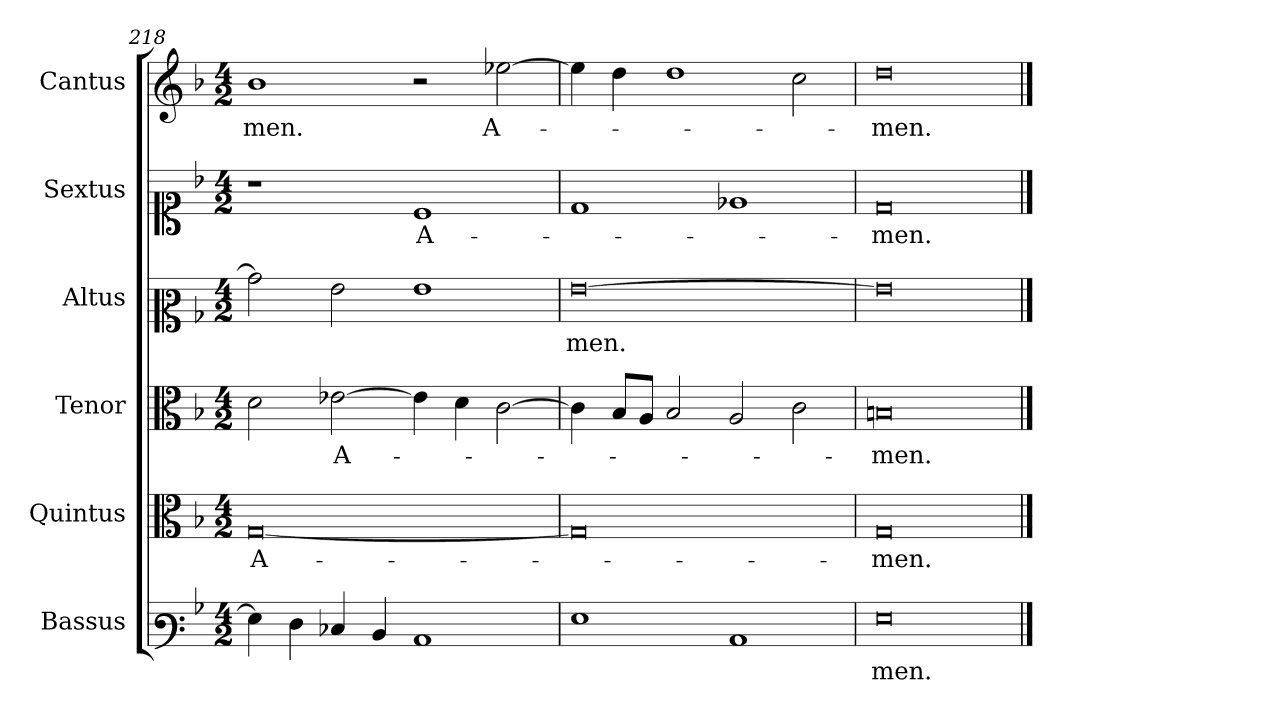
**kern	**text	**kern	**text	**kern	**text	**kern	**text	**kern	**text	**kern	**text
*part6	*part6	*part5	*part5	*part4	*part4	*part3	*part3	*part2	*part2	*part1	*part1
*staff6	*staff6	*staff5	*staff5	*staff4	*staff4	*staff3	*staff3	*staff2	*staff2	*staff1	*staff1
*I"Bassus	*	*I"Quintus	*	*I"Tenor	*	*I"Altus	*	*I"Sextus	*	*I"Cantus	*
*I'B.	*	*I'Q.	*	*I'T.	*	*I'A.	*	*I'S.	*	*I'C.	*
!!LO:LB:g=z
*clefF3	*	*clefC3	*	*clefC3	*	*clefC2	*	*clefC1	*	*clefG2	*
*k[b-]	*	*k[b-]	*	*k[b-]	*	*k[b-]	*	*k[b-]	*	*k[b-]	*
*M4/2	*	*M4/2	*	*M4/2	*	*M4/2	*	*M4/2	*	*M4/2	*
=218	=218	=218	=218	=218	=218	=218	=218	=218	=218	=218	=218
!	!	!	!LO:LY:b	!	!	!	!	!	!	!	!LO:LY:b
4G\]	.	[0G	A-	2d\	.	2b-\]	.	1r	.	1b-	-men.
4F\	.	.	.	.	.	.	.	.	.	.	.
!	!	!	!	!	!LO:LY:b	!	!	!	!	!	!
4E-X/	.	.	.	[2e-X\	A-	2g\	.	.	.	.	.
4D/	.	.	.	.	.	.	.	.	.	.	.
!	!	!	!	!	!	!	!	!	!LO:LY:b	!	!
1C	.	.	.	4e-\]	.	1g	.	1c	A-	2r	.
.	.	.	.	4d\	.	.	.	.	.	.	.
!	!	!	!	!	!	!	!	!	!	!	!LO:LY:b
.	.	.	.	[2c\	.	.	.	.	.	[2ee-X\	A-
=219	=219	=219	=219	=219	=219	=219	=219	=219	=219	=219	=219
!	!	!	!	!	!	!	!LO:LY:b	!	!	!	!
1G	.	0G]	.	4c\]	.	[0g	-men.	1d	.	4ee-\]	.
.	.	.	.	8B-/L	.	.	.	.	.	4dd\	.
.	.	.	.	8A/J	.	.	.	.	.	.	.
.	.	.	.	2B-/	.	.	.	.	.	1dd	.
1C	.	.	.	2A/	.	.	.	1e-X	.	.	.
.	.	.	.	2c\	.	.	.	.	.	2cc\	.
=220	=220	=220	=220	=220	=220	=220	=220	=220	=220	=220	=220
!	!LO:LY:b	!	!LO:LY:b	!	!LO:LY:b	!	!	!	!LO:LY:b	!	!LO:LY:b
0G	men.	0G	men.	0Bn	-men.	0g]	.	0d	-men.	0dd	-men.
==	==	==	==	==	==	==	==	==	==	==	==
*-	*-	*-	*-	*-	*-	*-	*-	*-	*-	*-	*-
